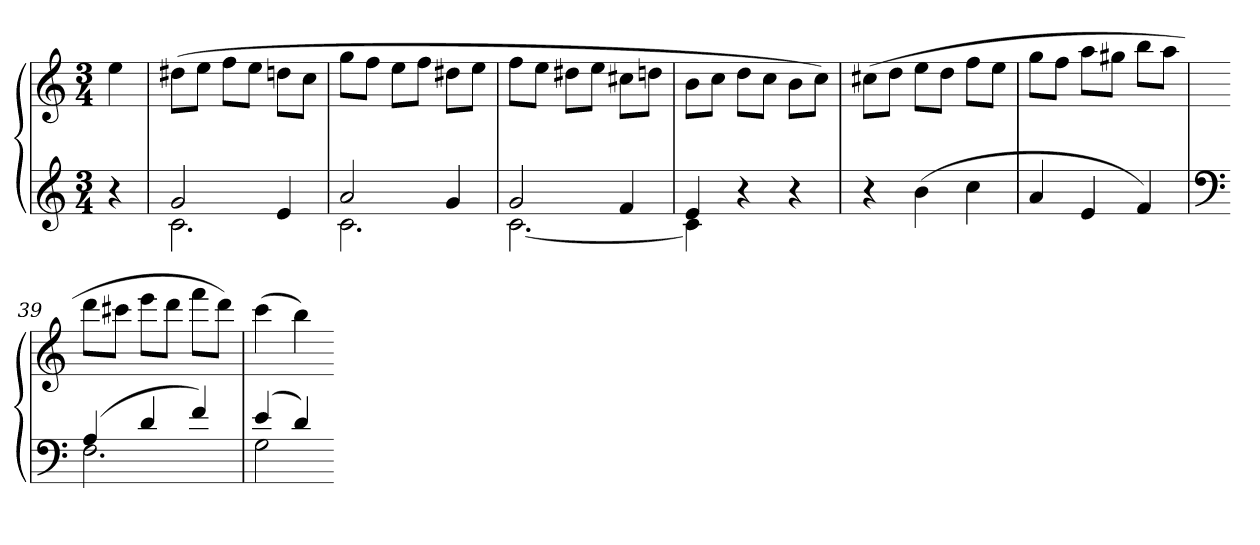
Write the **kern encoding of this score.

**kern	**kern
*part1	*part1
*staff2	*staff1
*clefG2	*clefG2
*k[]	*k[]
*C:	*C:
*M3/4	*M3/4
=	=
4r	4ee
=33	=33
*^	*
2g	2.c	(8dd#XL
.	.	8eeJ
.	.	8ffL
.	.	8eeJ
4e	.	8ddnL
.	.	8ccJ
=34	=34	=34
2a	2.c	8ggL
.	.	8ffJ
.	.	8eeL
.	.	8ffJ
4g	.	8dd#XL
.	.	8eeJ
=35	=35	=35
2g	[2.c	8ffL
.	.	8eeJ
.	.	8dd#XL
.	.	8eeJ
4f	.	8cc#XL
.	.	8ddnJ
=36	=36	=36
4e	4c]	8bL
.	.	8ccJ
4r	2ryy	8ddL
.	.	8ccJ
4r	.	8bL
.	.	8ccJ)
*v	*v	*
=37	=37
4r	(8cc#XL
.	8ddJ
(4b	8eeL
.	8ddJ
4cc	8ffL
.	8eeJ
=38	=38
4a	8ggL
.	8ffJ
4e	8aaL
.	8gg#XJ
4f)	8bbL
.	8aaJ
=39	=39
*clefF4	*
*^	*
(4A	2.F	8dddL
.	.	8ccc#XJ
4d	.	8eeeL
.	.	8dddJ
4f)	.	8fffL
.	.	8dddJ)
=40	=40	=40
(4e	2G	(4ccc
4d)	.	4bb)
*v	*v	*
=-	=-
*-	*-
